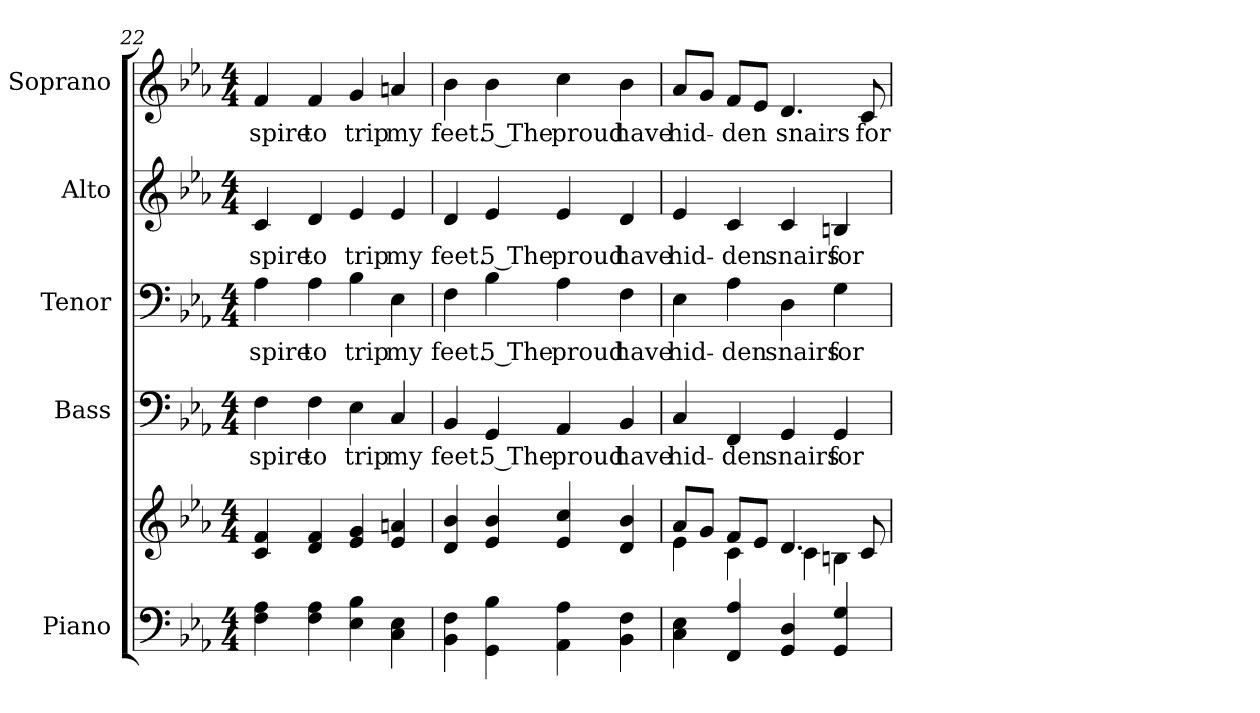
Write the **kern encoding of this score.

**kern	**kern	**kern	**text	**kern	**text	**kern	**text	**kern	**text
*part5	*part5	*part4	*part4	*part3	*part3	*part2	*part2	*part1	*part1
*staff6	*staff5	*staff4	*staff4	*staff3	*staff3	*staff2	*staff2	*staff1	*staff1
*I"Piano	*	*I"Bass	*	*I"Tenor	*	*I"Alto	*	*I"Soprano	*
*I'Pno.	*	*I'B.	*	*I'T.	*	*I'A.	*	*I'S.	*
*clefF4	*clefG2	*clefF4	*	*clefF4	*	*clefG2	*	*clefG2	*
*k[b-e-a-]	*k[b-e-a-]	*k[b-e-a-]	*	*k[b-e-a-]	*	*k[b-e-a-]	*	*k[b-e-a-]	*
*E-:	*E-:	*E-:	*	*E-:	*	*E-:	*	*E-:	*
*M4/4	*M4/4	*M4/4	*	*M4/4	*	*M4/4	*	*M4/4	*
=22	=22	=22	=22	=22	=22	=22	=22	=22	=22
!	!	!	!LO:LY:b:color=#000000	!	!	!	!	!	!
!	!	!	!	!	!LO:LY:b:color=#000000	!	!	!	!
!	!	!	!	!	!	!	!LO:LY:b:color=#000000	!	!
!	!	!	!	!	!	!	!	!	!LO:LY:b:color=#000000
4Fi\ 4A-i	4ci/ 4fi	4Fi\	-spire	4A-i\	-spire	4ci/	-spire	4fi/	-spire
!	!	!	!LO:LY:b:color=#000000	!	!	!	!	!	!
!	!	!	!	!	!LO:LY:b:color=#000000	!	!	!	!
!	!	!	!	!	!	!	!LO:LY:b:color=#000000	!	!
!	!	!	!	!	!	!	!	!	!LO:LY:b:color=#000000
4Fi\ 4A-i	4di/ 4fi	4Fi\	to	4A-i\	to	4di/	to	4fi/	to
!	!	!	!LO:LY:b:color=#000000	!	!	!	!	!	!
!	!	!	!	!	!LO:LY:b:color=#000000	!	!	!	!
!	!	!	!	!	!	!	!LO:LY:b:color=#000000	!	!
!	!	!	!	!	!	!	!	!	!LO:LY:b:color=#000000
4E-i\ 4B-i	4e-i/ 4gi	4E-i\	trip	4B-i\	trip	4e-i/	trip	4gi/	trip
!	!	!	!LO:LY:b:color=#000000	!	!	!	!	!	!
!	!	!	!	!	!LO:LY:b:color=#000000	!	!	!	!
!	!	!	!	!	!	!	!LO:LY:b:color=#000000	!	!
!	!	!	!	!	!	!	!	!	!LO:LY:b:color=#000000
4Ci\ 4E-i	4e-i/ 4ani	4Ci/	my	4E-i\	my	4e-i/	my	4ani/	my
=23	=23	=23	=23	=23	=23	=23	=23	=23	=23
!	!	!	!LO:LY:b:color=#000000	!	!	!	!	!	!
!	!	!	!	!	!LO:LY:b:color=#000000	!	!	!	!
!	!	!	!	!	!	!	!LO:LY:b:color=#000000	!	!
!	!	!	!	!	!	!	!	!	!LO:LY:b:color=#000000
4BB-i\ 4Fi	4di/ 4b-i	4BB-i/	feet.	4Fi\	feet.	4di/	feet.	4b-i\	feet.
!	!	!	!LO:LY:b:color=#000000	!	!	!	!	!	!
!	!	!	!	!	!LO:LY:b:color=#000000	!	!	!	!
!	!	!	!	!	!	!	!LO:LY:b:color=#000000	!	!
!	!	!	!	!	!	!	!	!	!LO:LY:b:color=#000000
4GGi\ 4B-i	4e-i/ 4b-i	4GGi/	5 The	4B-i\	5 The	4e-i/	5 The	4b-i\	5 The
!	!	!	!LO:LY:b:color=#000000	!	!	!	!	!	!
!	!	!	!	!	!LO:LY:b:color=#000000	!	!	!	!
!	!	!	!	!	!	!	!LO:LY:b:color=#000000	!	!
!	!	!	!	!	!	!	!	!	!LO:LY:b:color=#000000
4AA-i\ 4A-i	4e-i/ 4cci	4AA-i/	proud	4A-i\	proud	4e-i/	proud	4cci\	proud
!	!	!	!LO:LY:b:color=#000000	!	!	!	!	!	!
!	!	!	!	!	!LO:LY:b:color=#000000	!	!	!	!
!	!	!	!	!	!	!	!LO:LY:b:color=#000000	!	!
!	!	!	!	!	!	!	!	!	!LO:LY:b:color=#000000
4BB-i\ 4Fi	4di/ 4b-i	4BB-i/	have	4Fi\	have	4di/	have	4b-i\	have
=24	=24	=24	=24	=24	=24	=24	=24	=24	=24
*	*^	*	*	*	*	*	*	*	*
!	!	!	!	!LO:LY:b:color=#000000	!	!	!	!	!	!
!	!	!	!	!	!	!LO:LY:b:color=#000000	!	!	!	!
!	!	!	!	!	!	!	!	!LO:LY:b:color=#000000	!	!
!	!	!	!	!	!	!	!	!	!	!LO:LY:b:color=#000000
4Ci\ 4E-i	8a-i/L	4e-i\	4Ci/	hid-	4E-i\	hid-	4e-i/	hid-	8a-i/L	hid-
.	8gi/J	.	.	.	.	.	.	.	8gi/J	.
!	!	!	!	!LO:LY:b:color=#000000	!	!	!	!	!	!
!	!	!	!	!	!	!LO:LY:b:color=#000000	!	!	!	!
!	!	!	!	!	!	!	!	!LO:LY:b:color=#000000	!	!
!	!	!	!	!	!	!	!	!	!	!LO:LY:b:color=#000000
4FFi/ 4A-i	8fi/L	4ci\	4FFi/	-den	4A-i\	-den	4ci/	-den	8fi/L	-den
.	8e-i/J	.	.	.	.	.	.	.	8e-i/J	.
!	!	!	!	!LO:LY:b:color=#000000	!	!	!	!	!	!
!	!	!	!	!	!	!LO:LY:b:color=#000000	!	!	!	!
!	!	!	!	!	!	!	!	!LO:LY:b:color=#000000	!	!
!	!	!	!	!	!	!	!	!	!	!LO:LY:b:color=#000000
4GGi/ 4Di	4.di/	4ci\	4GGi/	snairs	4Di\	snairs	4ci/	snairs	4.di/	snairs
!	!	!	!	!LO:LY:b:color=#000000	!	!	!	!	!	!
!	!	!	!	!	!	!LO:LY:b:color=#000000	!	!	!	!
!	!	!	!	!	!	!	!	!LO:LY:b:color=#000000	!	!
4GGi/ 4Gi	.	4Bni\	4GGi/	for	4Gi\	for	4Bni/	for	.	.
!	!	!	!	!	!	!	!	!	!	!LO:LY:b:color=#000000
.	8ci/	.	.	.	.	.	.	.	8ci/	for
*	*v	*v	*	*	*	*	*	*	*	*
=	=	=	=	=	=	=	=	=	=
*-	*-	*-	*-	*-	*-	*-	*-	*-	*-
